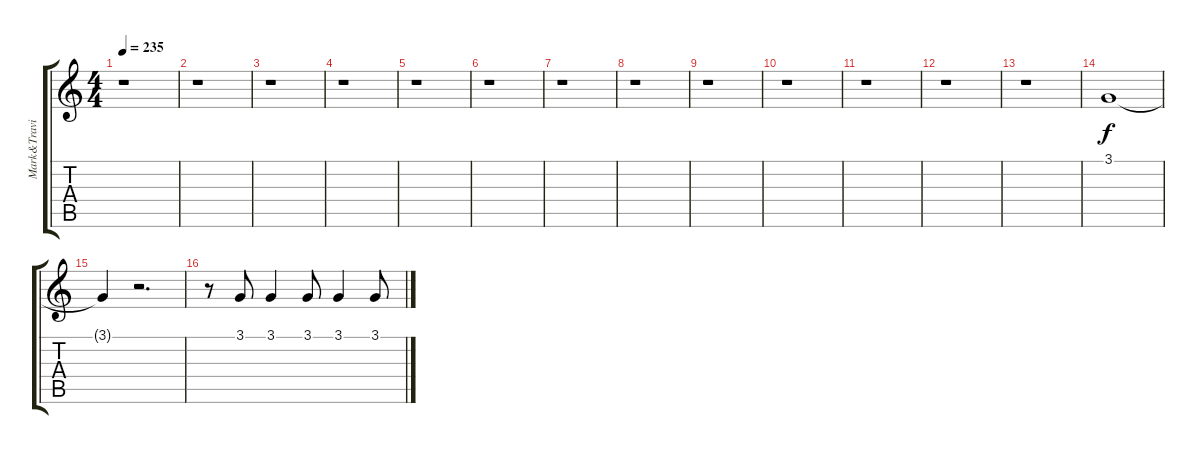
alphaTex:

\track ("Mark&Travis - vocal chorus" "Mark&Travi") {instrument lead6voice}
\staff {score tabs}
\tuning (E4 B3 G3 D3 A2 E2) {hide}
\ts (4 4)
\tempo 235
\clef g2
\ks c
r.1{dy f} |
r.1 |
r.1 |
r.1 |
r.1 |
r.1 |
r.1 |
r.1 |
r.1 |
r.1 |
r.1 |
r.1 |
r.1 |
3.1.1 |
3.1{t}.4 r.2{d} |
r.8 3.1.8 3.1.4 3.1.8 3.1.4 3.1.8
